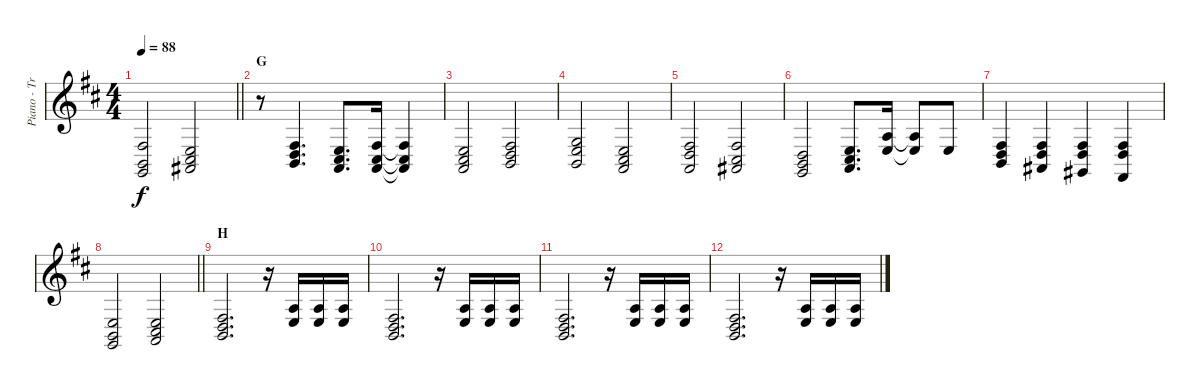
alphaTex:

\track ("Piano - Treble" "Piano - Tr") {instrument acousticgrandpiano}
\staff {score}
\tuning (E4 B3 G3 D3 A2 E2 B1) {hide}
\ts (4 4)
\tempo 88
\clef g2
\barLineRight lightlight
\ks d
(4.4 2.5 3.6).2{dy f} (2.4 4.5 6.6).2 |
\section ("" "G")
r.8 (4.4 5.5 7.6).4{d} (2.4 4.5 5.6).8{d} (4.4 4.5 5.6).16 (4.4{t} 4.5{t} 5.6{t}).4 |
(2.4 4.5 5.6).2 (4.4 5.5 7.6).2 |
(0.3 2.4 2.5).2 (2.4 4.5 5.6).2 |
(4.4 5.5 5.6).2 (4.4 4.5 6.6).2 |
(0.4 2.5 3.6).2 (2.4 4.5 5.6).8{d} (2.3 2.4).16 (2.3{t} 2.4{t}).8 2.4.8 |
(4.4 5.5 7.6).4 (4.4 5.5 6.6).4 (4.4 5.5 4.6).4 (4.4 5.5 2.6).4 |
\barLineRight lightlight
(2.4 2.5 3.6).2 (2.4 4.5 5.6).2 |
\section ("" "H")
(4.4 5.5 7.6).2{d} r.16 (2.3 2.4).16 (2.3 2.4).16 (2.3 2.4).16 |
(4.4 5.5 7.6).2{d} r.16 (2.3 2.4).16 (2.3 2.4).16 (2.3 2.4).16 |
(4.4 5.5 7.6).2{d} r.16 (2.3 2.4).16 (2.3 2.4).16 (2.3 2.4).16 |
(4.4 5.5 7.6).2{d} r.16 (2.3 2.4).16 (2.3 2.4).16 (2.3 2.4).16
